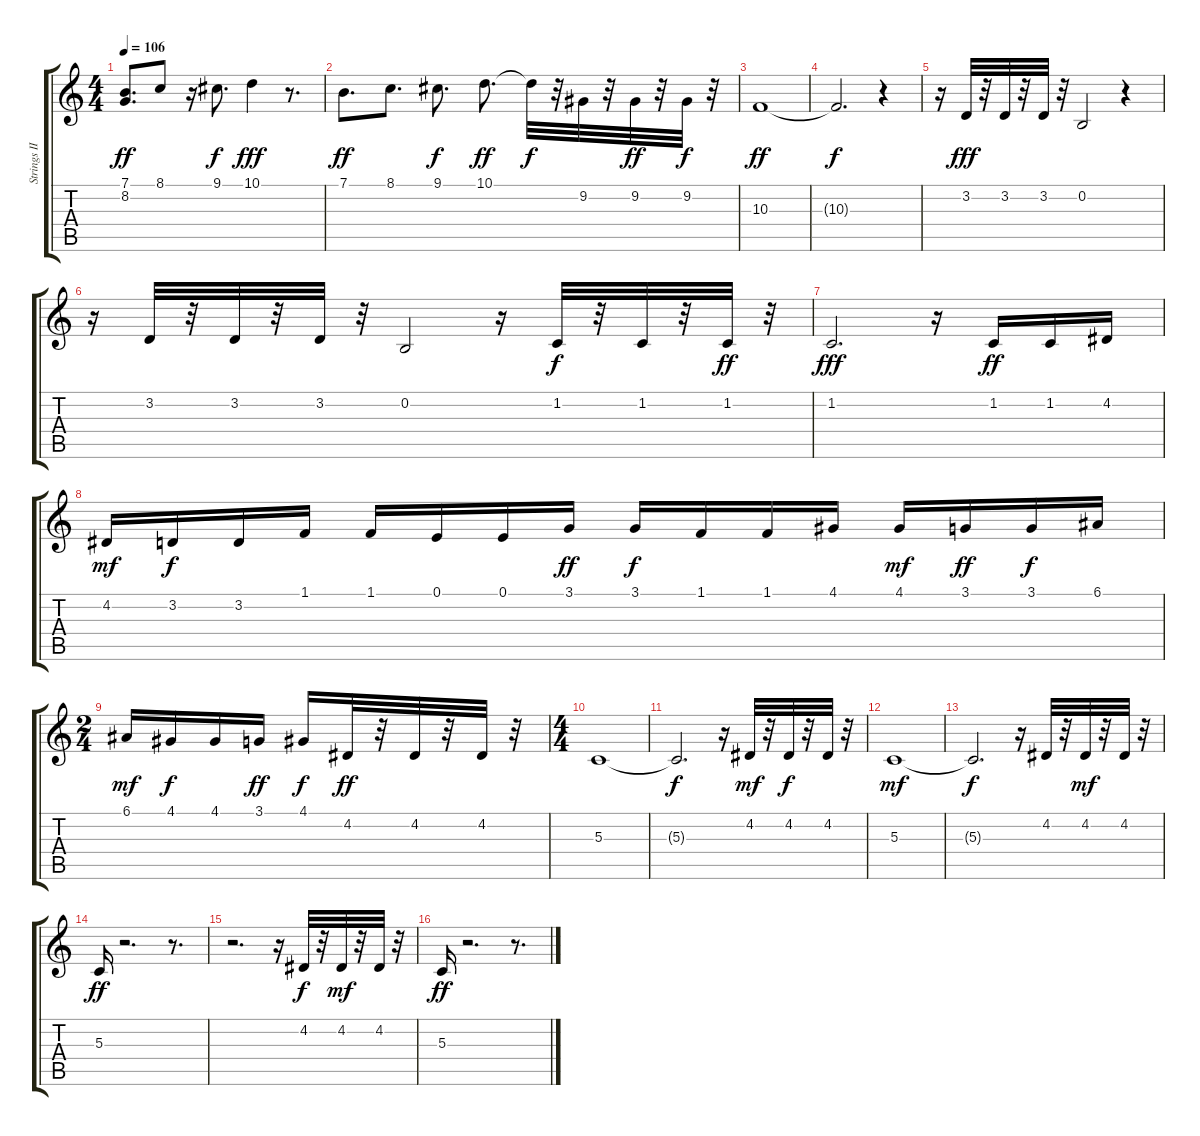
\track ("Strings II" "Strings II") {instrument stringensemble1}
\staff {score tabs}
\tuning (E4 B3 G3 D3 A2 E2) {hide}
\ts (4 4)
\tempo 106
\clef g2
\ks c
(7.1 8.2).8{d dy ff} 8.1.8 r.16 9.1.8{d dy f} 10.1.4{dy fff} r.8{d} |
7.1.8{d dy ff} 8.1.8{d} 9.1.8{d dy f} 10.1.8{d dy ff} 10.1{t}.32{dy f} r.32 9.2.32 r.32 9.2.32{dy ff} r.32 9.2.32{dy f} r.32 |
10.3.1{dy ff} |
10.3{t}.2{d dy f} r.4 |
r.16 3.2.32{dy fff} r.32 3.2.32 r.32 3.2.32 r.32 0.2.2 r.4 |
r.16 3.2.32 r.32 3.2.32 r.32 3.2.32 r.32 0.2.2 r.16 1.2.32{dy f} r.32 1.2.32 r.32 1.2.32{dy ff} r.32 |
1.2.2{d dy fff} r.16 1.2.16{dy ff} 1.2.16 4.2.16 |
4.2.16{dy mf} 3.2.16{dy f} 3.2.16 1.1.16 1.1.16 0.1.16 0.1.16 3.1.16{dy ff} 3.1.16{dy f} 1.1.16 1.1.16 4.1.16 4.1.16{dy mf} 3.1.16{dy ff} 3.1.16{dy f} 6.1.16 |
\ts (2 4)
6.1.16{dy mf} 4.1.16{dy f} 4.1.16 3.1.16{dy ff} 4.1.16{dy f} 4.2.32{dy ff} r.32 4.2.32 r.32 4.2.32 r.32 |
\ts (4 4)
5.3.1 |
5.3{t}.2{d dy f} r.16 4.2.32{dy mf} r.32 4.2.32{dy f} r.32 4.2.32 r.32 |
5.3.1{dy mf} |
5.3{t}.2{d dy f} r.16 4.2.32 r.32 4.2.32{dy mf} r.32 4.2.32 r.32 |
5.3.16{dy ff} r.2{d} r.8{d} |
r.2{d} r.16 4.2.32{dy f} r.32 4.2.32{dy mf} r.32 4.2.32 r.32 |
5.3.16{dy ff} r.2{d} r.8{d}
